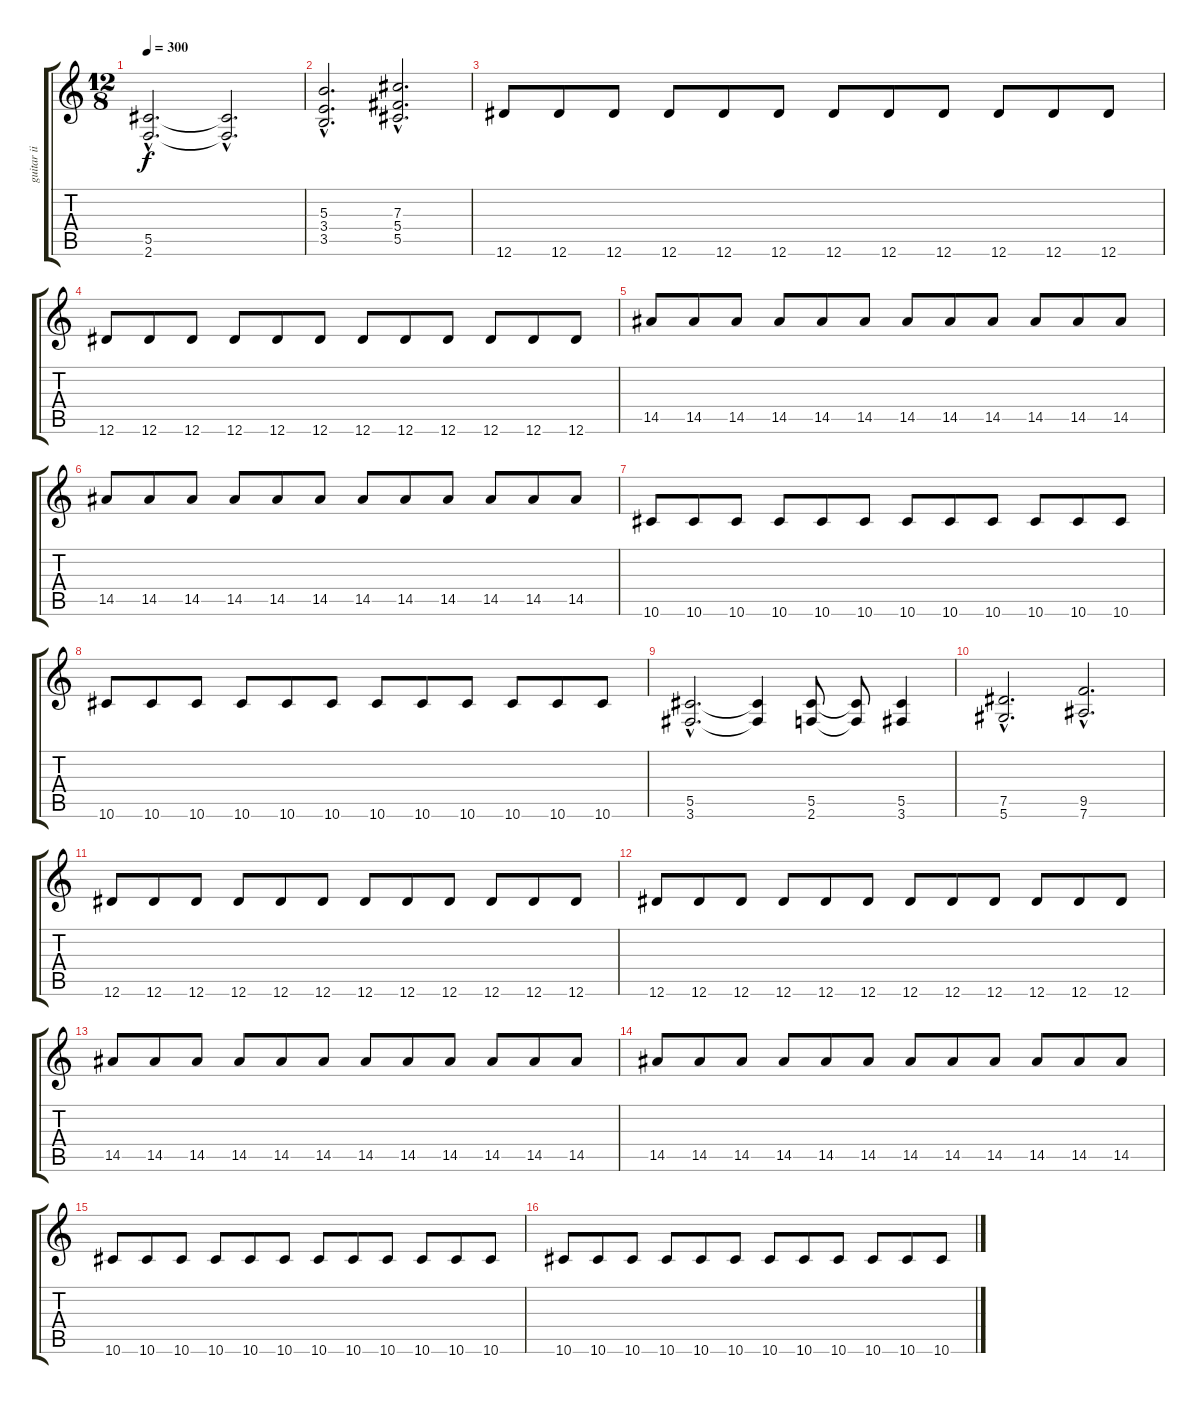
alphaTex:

\track ("guitar ii" "guitar ii") {instrument overdrivenguitar}
\staff {score tabs}
\tuning (Eb4 Bb3 Gb3 Db3 Ab2 Eb2) {hide}
\ts (12 8)
\tempo 300
\clef g2
\ks c
(5.5{hac} 2.6{hac}).2{d dy f} (5.5{hac t} 2.6{hac t}).2{d} |
(5.3{hac} 3.4{hac} 3.5{hac}).2{d} (7.3{hac} 5.4{hac} 5.5{hac}).2{d} |
12.6.8 12.6.8 12.6.8 12.6.8 12.6.8 12.6.8 12.6.8 12.6.8 12.6.8 12.6.8 12.6.8 12.6.8 |
12.6.8 12.6.8 12.6.8 12.6.8 12.6.8 12.6.8 12.6.8 12.6.8 12.6.8 12.6.8 12.6.8 12.6.8 |
14.5.8 14.5.8 14.5.8 14.5.8 14.5.8 14.5.8 14.5.8 14.5.8 14.5.8 14.5.8 14.5.8 14.5.8 |
14.5.8 14.5.8 14.5.8 14.5.8 14.5.8 14.5.8 14.5.8 14.5.8 14.5.8 14.5.8 14.5.8 14.5.8 |
10.6.8 10.6.8 10.6.8 10.6.8 10.6.8 10.6.8 10.6.8 10.6.8 10.6.8 10.6.8 10.6.8 10.6.8 |
10.6.8 10.6.8 10.6.8 10.6.8 10.6.8 10.6.8 10.6.8 10.6.8 10.6.8 10.6.8 10.6.8 10.6.8 |
(5.5{hac} 3.6{hac}).2{d} (5.5{t} 3.6{t}).4 (5.5 2.6).8 (5.5{t} 2.6{t}).8 (5.5 3.6).4 |
(7.5{hac} 5.6{hac}).2{d} (9.5{hac} 7.6{hac}).2{d} |
12.6.8 12.6.8 12.6.8 12.6.8 12.6.8 12.6.8 12.6.8 12.6.8 12.6.8 12.6.8 12.6.8 12.6.8 |
12.6.8 12.6.8 12.6.8 12.6.8 12.6.8 12.6.8 12.6.8 12.6.8 12.6.8 12.6.8 12.6.8 12.6.8 |
14.5.8 14.5.8 14.5.8 14.5.8 14.5.8 14.5.8 14.5.8 14.5.8 14.5.8 14.5.8 14.5.8 14.5.8 |
14.5.8 14.5.8 14.5.8 14.5.8 14.5.8 14.5.8 14.5.8 14.5.8 14.5.8 14.5.8 14.5.8 14.5.8 |
10.6.8 10.6.8 10.6.8 10.6.8 10.6.8 10.6.8 10.6.8 10.6.8 10.6.8 10.6.8 10.6.8 10.6.8 |
10.6.8 10.6.8 10.6.8 10.6.8 10.6.8 10.6.8 10.6.8 10.6.8 10.6.8 10.6.8 10.6.8 10.6.8
